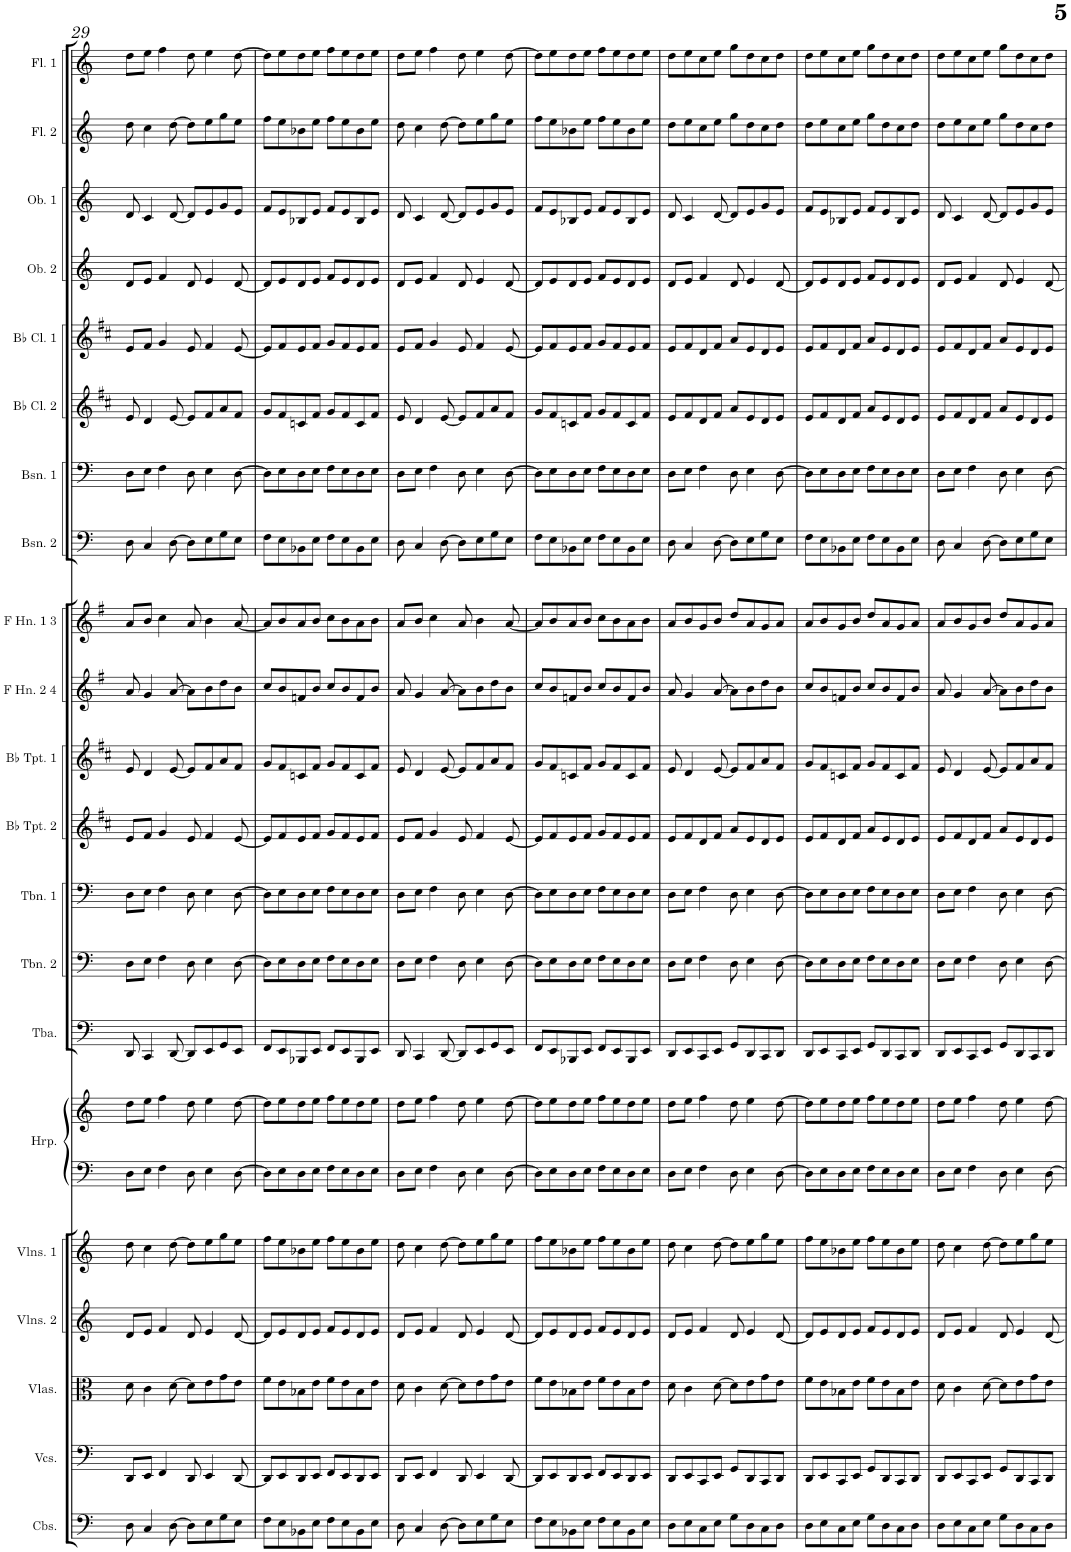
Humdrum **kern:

**kern	**kern	**kern	**kern	**kern	**kern	**kern	**kern	**kern	**kern	**kern	**kern	**kern	**kern	**kern	**kern	**kern	**kern	**kern	**kern	**kern	**kern
*part21	*part20	*part19	*part18	*part17	*part16	*part16	*part15	*part14	*part13	*part12	*part11	*part10	*part9	*part8	*part7	*part6	*part5	*part4	*part3	*part2	*part1
*staff22	*staff21	*staff20	*staff19	*staff18	*staff17	*staff16	*staff15	*staff14	*staff13	*staff12	*staff11	*staff10	*staff9	*staff8	*staff7	*staff6	*staff5	*staff4	*staff3	*staff2	*staff1
*I"Contrabasses	*I"Violoncellos	*I"Violas	*I"Violins 2	*I"Violins 1	*I"Harp	*	*I"Tuba	*I"Trombone 2	*I"Trombone 1	*I"Bb Trumpet 2	*I"Bb Trumpet 1	*I"F Horn 2 &amp; 4	*I"F Horn 1 &amp; 3	*I"Bassoon 2	*I"Bassoon 1	*I"Bb Clarinet 2	*I"Bb Clarinet 1	*I"Oboe 2	*I"Oboe 1	*I"Flute 2	*I"Flute 1
*I'Cbs.	*I'Vcs.	*I'Vlas.	*I'Vlns. 2	*I'Vlns. 1	*I'Hrp.	*	*I'Tba.	*I'Tbn. 2	*I'Tbn. 1	*I'Bb Tpt. 2	*I'Bb Tpt. 1	*I'F Hn. 2 4	*I'F Hn. 1 3	*I'Bsn. 2	*I'Bsn. 1	*I'Bb Cl. 2	*I'Bb Cl. 1	*I'Ob. 2	*I'Ob. 1	*I'Fl. 2	*I'Fl. 1
!!LO:PB:g=z
*clefF4	*clefF4	*clefC3	*clefG2	*clefG2	*clefF4	*clefG2	*clefF4	*clefF4	*clefF4	*clefG2	*clefG2	*clefG2	*clefG2	*clefF4	*clefF4	*clefG2	*clefG2	*clefG2	*clefG2	*clefG2	*clefG2
*Trd7c12	*	*	*	*	*	*	*	*	*	*Trd1c2	*Trd1c2	*Trd4c7	*Trd4c7	*	*	*Trd1c2	*Trd1c2	*	*	*	*
*k[]	*k[]	*k[]	*k[]	*k[]	*k[]	*k[]	*k[]	*k[]	*k[]	*k[f#c#]	*k[f#c#]	*k[f#]	*k[f#]	*k[]	*k[]	*k[f#c#]	*k[f#c#]	*k[]	*k[]	*k[]	*k[]
*M4/4	*M4/4	*M4/4	*M4/4	*M4/4	*M4/4	*M4/4	*M4/4	*M4/4	*M4/4	*M4/4	*M4/4	*M4/4	*M4/4	*M4/4	*M4/4	*M4/4	*M4/4	*M4/4	*M4/4	*M4/4	*M4/4
=29	=29	=29	=29	=29	=29	=29	=29	=29	=29	=29	=29	=29	=29	=29	=29	=29	=29	=29	=29	=29	=29
8D\	8DD/L	8d\	8d/L	8dd\	8D\L	8dd\L	8DD/	8D\L	8D\L	8e/L	8e/	8a/	8a/L	8D\	8D\L	8e/	8e/L	8d/L	8d/	8dd\	8dd\L
4C/	8EE/J	4c\	8e/J	4cc\	8E\J	8ee\J	4CC/	8E\J	8E\J	8f#/J	4d/	4g/	8b/J	4C/	8E\J	4d/	8f#/J	8e/J	4c/	4cc\	8ee\J
.	4FF/	.	4f/	.	4F\	4ff\	.	4F\	4F\	4g/	.	.	4cc\	.	4F\	.	4g/	4f/	.	.	4ff\
[8D\	.	[8d\	.	[8dd\	.	.	[8DD/	.	.	.	[8e/	[8a/	.	[8D\	.	[8e/	.	.	[8d/	[8dd\	.
8D\L]	8DD/	8d\L]	8d/	8dd\L]	8D\	8dd\	8DD/L]	8D\	8D\	8e/	8e/L]	8a\L]	8a/	8D\L]	8D\	8e/L]	8e/	8d/	8d/L]	8dd\L]	8dd\
8E\	4EE/	8e\	4e/	8ee\	4E\	4ee\	8EE/	4E\	4E\	4f#/	8f#/	8b\	4b\	8E\	4E\	8f#/	4f#/	4e/	8e/	8ee\	4ee\
8G\	.	8g\	.	8gg\	.	.	8GG/	.	.	.	8a/	8dd\	.	8G\	.	8a/	.	.	8g/	8gg\	.
8E\J	[8DD/	8e\J	[8d/	8ee\J	[8D\	[8dd\	8EE/J	[8D\	[8D\	[8e/	8f#/J	8b\J	[8a/	8E\J	[8D\	8f#/J	[8e/	[8d/	8e/J	8ee\J	[8dd\
=30	=30	=30	=30	=30	=30	=30	=30	=30	=30	=30	=30	=30	=30	=30	=30	=30	=30	=30	=30	=30	=30
8F\L	8DD/L]	8f\L	8d/L]	8ff\L	8D\L]	8dd\L]	8FF/L	8D\L]	8D\L]	8e/L]	8g/L	8cc/L	8a/L]	8F\L	8D\L]	8g/L	8e/L]	8d/L]	8f/L	8ff\L	8dd\L]
8E\	8EE/	8e\	8e/	8ee\	8E\	8ee\	8EE/	8E\	8E\	8f#/	8f#/	8b/	8b/	8E\	8E\	8f#/	8f#/	8e/	8e/	8ee\	8ee\
8BB-X\	8DD/	8B-X\	8d/	8b-X\	8D\	8dd\	8BBB-X/	8D\	8D\	8e/	8cn/	8fn/	8a/	8BB-X\	8D\	8cn/	8e/	8d/	8B-X/	8b-X\	8dd\
8E\J	8EE/J	8e\J	8e/J	8ee\J	8E\J	8ee\J	8EE/J	8E\J	8E\J	8f#/J	8f#/J	8b/J	8b/J	8E\J	8E\J	8f#/J	8f#/J	8e/J	8e/J	8ee\J	8ee\J
8F\L	8FF/L	8f\L	8f/L	8ff\L	8F\L	8ff\L	8FF/L	8F\L	8F\L	8g/L	8g/L	8cc/L	8cc\L	8F\L	8F\L	8g/L	8g/L	8f/L	8f/L	8ff\L	8ff\L
8E\	8EE/	8e\	8e/	8ee\	8E\	8ee\	8EE/	8E\	8E\	8f#/	8f#/	8b/	8b\	8E\	8E\	8f#/	8f#/	8e/	8e/	8ee\	8ee\
8BB-\	8DD/	8B-\	8d/	8b-\	8D\	8dd\	8BBB-/	8D\	8D\	8e/	8c/	8f/	8a\	8BB-\	8D\	8c/	8e/	8d/	8B-/	8b-\	8dd\
8E\J	8EE/J	8e\J	8e/J	8ee\J	8E\J	8ee\J	8EE/J	8E\J	8E\J	8f#/J	8f#/J	8b/J	8b\J	8E\J	8E\J	8f#/J	8f#/J	8e/J	8e/J	8ee\J	8ee\J
=31	=31	=31	=31	=31	=31	=31	=31	=31	=31	=31	=31	=31	=31	=31	=31	=31	=31	=31	=31	=31	=31
8D\	8DD/L	8d\	8d/L	8dd\	8D\L	8dd\L	8DD/	8D\L	8D\L	8e/L	8e/	8a/	8a/L	8D\	8D\L	8e/	8e/L	8d/L	8d/	8dd\	8dd\L
4C/	8EE/J	4c\	8e/J	4cc\	8E\J	8ee\J	4CC/	8E\J	8E\J	8f#/J	4d/	4g/	8b/J	4C/	8E\J	4d/	8f#/J	8e/J	4c/	4cc\	8ee\J
.	4FF/	.	4f/	.	4F\	4ff\	.	4F\	4F\	4g/	.	.	4cc\	.	4F\	.	4g/	4f/	.	.	4ff\
[8D\	.	[8d\	.	[8dd\	.	.	[8DD/	.	.	.	[8e/	[8a/	.	[8D\	.	[8e/	.	.	[8d/	[8dd\	.
8D\L]	8DD/	8d\L]	8d/	8dd\L]	8D\	8dd\	8DD/L]	8D\	8D\	8e/	8e/L]	8a\L]	8a/	8D\L]	8D\	8e/L]	8e/	8d/	8d/L]	8dd\L]	8dd\
8E\	4EE/	8e\	4e/	8ee\	4E\	4ee\	8EE/	4E\	4E\	4f#/	8f#/	8b\	4b\	8E\	4E\	8f#/	4f#/	4e/	8e/	8ee\	4ee\
8G\	.	8g\	.	8gg\	.	.	8GG/	.	.	.	8a/	8dd\	.	8G\	.	8a/	.	.	8g/	8gg\	.
8E\J	[8DD/	8e\J	[8d/	8ee\J	[8D\	[8dd\	8EE/J	[8D\	[8D\	[8e/	8f#/J	8b\J	[8a/	8E\J	[8D\	8f#/J	[8e/	[8d/	8e/J	8ee\J	[8dd\
=32	=32	=32	=32	=32	=32	=32	=32	=32	=32	=32	=32	=32	=32	=32	=32	=32	=32	=32	=32	=32	=32
8F\L	8DD/L]	8f\L	8d/L]	8ff\L	8D\L]	8dd\L]	8FF/L	8D\L]	8D\L]	8e/L]	8g/L	8cc/L	8a/L]	8F\L	8D\L]	8g/L	8e/L]	8d/L]	8f/L	8ff\L	8dd\L]
8E\	8EE/	8e\	8e/	8ee\	8E\	8ee\	8EE/	8E\	8E\	8f#/	8f#/	8b/	8b/	8E\	8E\	8f#/	8f#/	8e/	8e/	8ee\	8ee\
8BB-X\	8DD/	8B-X\	8d/	8b-X\	8D\	8dd\	8BBB-X/	8D\	8D\	8e/	8cn/	8fn/	8a/	8BB-X\	8D\	8cn/	8e/	8d/	8B-X/	8b-X\	8dd\
8E\J	8EE/J	8e\J	8e/J	8ee\J	8E\J	8ee\J	8EE/J	8E\J	8E\J	8f#/J	8f#/J	8b/J	8b/J	8E\J	8E\J	8f#/J	8f#/J	8e/J	8e/J	8ee\J	8ee\J
8F\L	8FF/L	8f\L	8f/L	8ff\L	8F\L	8ff\L	8FF/L	8F\L	8F\L	8g/L	8g/L	8cc/L	8cc\L	8F\L	8F\L	8g/L	8g/L	8f/L	8f/L	8ff\L	8ff\L
8E\	8EE/	8e\	8e/	8ee\	8E\	8ee\	8EE/	8E\	8E\	8f#/	8f#/	8b/	8b\	8E\	8E\	8f#/	8f#/	8e/	8e/	8ee\	8ee\
8BB-\	8DD/	8B-\	8d/	8b-\	8D\	8dd\	8BBB-/	8D\	8D\	8e/	8c/	8f/	8a\	8BB-\	8D\	8c/	8e/	8d/	8B-/	8b-\	8dd\
8E\J	8EE/J	8e\J	8e/J	8ee\J	8E\J	8ee\J	8EE/J	8E\J	8E\J	8f#/J	8f#/J	8b/J	8b\J	8E\J	8E\J	8f#/J	8f#/J	8e/J	8e/J	8ee\J	8ee\J
=33	=33	=33	=33	=33	=33	=33	=33	=33	=33	=33	=33	=33	=33	=33	=33	=33	=33	=33	=33	=33	=33
8D\L	8DD/L	8d\	8d/L	8dd\	8D\L	8dd\L	8DD/L	8D\L	8D\L	8e/L	8e/	8a/	8a/L	8D\	8D\L	8e/L	8e/L	8d/L	8d/	8dd\L	8dd\L
8E\	8EE/	4c\	8e/J	4cc\	8E\J	8ee\J	8EE/	8E\J	8E\J	8f#/	4d/	4g/	8b/	4C/	8E\J	8f#/	8f#/	8e/J	4c/	8ee\	8ee\
8C\	8CC/	.	4f/	.	4F\	4ff\	8CC/	4F\	4F\	8d/	.	.	8g/	.	4F\	8d/	8d/	4f/	.	8cc\	8cc\
8E\J	8EE/J	[8d\	.	[8dd\	.	.	8EE/J	.	.	8f#/J	[8e/	[8a/	8b/J	[8D\	.	8f#/J	8f#/J	.	[8d/	8ee\J	8ee\J
8G\L	8GG/L	8d\L]	8d/	8dd\L]	8D\	8dd\	8GG/L	8D\	8D\	8a/L	8e/L]	8a\L]	8dd/L	8D\L]	8D\	8a/L	8a/L	8d/	8d/L]	8gg\L	8gg\L
8D\	8DD/	8e\	4e/	8ee\	4E\	4ee\	8DD/	4E\	4E\	8e/	8f#/	8b\	8a/	8E\	4E\	8e/	8e/	4e/	8e/	8dd\	8dd\
8C\	8CC/	8g\	.	8gg\	.	.	8CC/	.	.	8d/	8a/	8dd\	8g/	8G\	.	8d/	8d/	.	8g/	8cc\	8cc\
8D\J	8DD/J	8e\J	[8d/	8ee\J	[8D\	[8dd\	8DD/J	[8D\	[8D\	8e/J	8f#/J	8b\J	8a/J	8E\J	[8D\	8e/J	8e/J	[8d/	8e/J	8dd\J	8dd\J
=34	=34	=34	=34	=34	=34	=34	=34	=34	=34	=34	=34	=34	=34	=34	=34	=34	=34	=34	=34	=34	=34
8D\L	8DD/L	8f\L	8d/L]	8ff\L	8D\L]	8dd\L]	8DD/L	8D\L]	8D\L]	8e/L	8g/L	8cc/L	8a/L	8F\L	8D\L]	8e/L	8e/L	8d/L]	8f/L	8dd\L	8dd\L
8E\	8EE/	8e\	8e/	8ee\	8E\	8ee\	8EE/	8E\	8E\	8f#/	8f#/	8b/	8b/	8E\	8E\	8f#/	8f#/	8e/	8e/	8ee\	8ee\
8C\	8CC/	8B-X\	8d/	8b-X\	8D\	8dd\	8CC/	8D\	8D\	8d/	8cn/	8fn/	8g/	8BB-X\	8D\	8d/	8d/	8d/	8B-X/	8cc\	8cc\
8E\J	8EE/J	8e\J	8e/J	8ee\J	8E\J	8ee\J	8EE/J	8E\J	8E\J	8f#/J	8f#/J	8b/J	8b/J	8E\J	8E\J	8f#/J	8f#/J	8e/J	8e/J	8ee\J	8ee\J
8G\L	8GG/L	8f\L	8f/L	8ff\L	8F\L	8ff\L	8GG/L	8F\L	8F\L	8a/L	8g/L	8cc/L	8dd/L	8F\L	8F\L	8a/L	8a/L	8f/L	8f/L	8gg\L	8gg\L
8D\	8DD/	8e\	8e/	8ee\	8E\	8ee\	8DD/	8E\	8E\	8e/	8f#/	8b/	8a/	8E\	8E\	8e/	8e/	8e/	8e/	8dd\	8dd\
8C\	8CC/	8B-\	8d/	8b-\	8D\	8dd\	8CC/	8D\	8D\	8d/	8c/	8f/	8g/	8BB-\	8D\	8d/	8d/	8d/	8B-/	8cc\	8cc\
8D\J	8DD/J	8e\J	8e/J	8ee\J	8E\J	8ee\J	8DD/J	8E\J	8E\J	8e/J	8f#/J	8b/J	8a/J	8E\J	8E\J	8e/J	8e/J	8e/J	8e/J	8dd\J	8dd\J
=35	=35	=35	=35	=35	=35	=35	=35	=35	=35	=35	=35	=35	=35	=35	=35	=35	=35	=35	=35	=35	=35
8D\L	8DD/L	8d\	8d/L	8dd\	8D\L	8dd\L	8DD/L	8D\L	8D\L	8e/L	8e/	8a/	8a/L	8D\	8D\L	8e/L	8e/L	8d/L	8d/	8dd\L	8dd\L
8E\	8EE/	4c\	8e/J	4cc\	8E\J	8ee\J	8EE/	8E\J	8E\J	8f#/	4d/	4g/	8b/	4C/	8E\J	8f#/	8f#/	8e/J	4c/	8ee\	8ee\
8C\	8CC/	.	4f/	.	4F\	4ff\	8CC/	4F\	4F\	8d/	.	.	8g/	.	4F\	8d/	8d/	4f/	.	8cc\	8cc\
8E\J	8EE/J	[8d\	.	[8dd\	.	.	8EE/J	.	.	8f#/J	[8e/	[8a/	8b/J	[8D\	.	8f#/J	8f#/J	.	[8d/	8ee\J	8ee\J
8G\L	8GG/L	8d\L]	8d/	8dd\L]	8D\	8dd\	8GG/L	8D\	8D\	8a/L	8e/L]	8a\L]	8dd/L	8D\L]	8D\	8a/L	8a/L	8d/	8d/L]	8gg\L	8gg\L
8D\	8DD/	8e\	4e/	8ee\	4E\	4ee\	8DD/	4E\	4E\	8e/	8f#/	8b\	8a/	8E\	4E\	8e/	8e/	4e/	8e/	8dd\	8dd\
8C\	8CC/	8g\	.	8gg\	.	.	8CC/	.	.	8d/	8a/	8dd\	8g/	8G\	.	8d/	8d/	.	8g/	8cc\	8cc\
8D\J	8DD/J	8e\J	[8d/	8ee\J	[8D\	[8dd\	8DD/J	[8D\	[8D\	8e/J	8f#/J	8b\J	8a/J	8E\J	[8D\	8e/J	8e/J	[8d/	8e/J	8dd\J	8dd\J
=	=	=	=	=	=	=	=	=	=	=	=	=	=	=	=	=	=	=	=	=	=
*-	*-	*-	*-	*-	*-	*-	*-	*-	*-	*-	*-	*-	*-	*-	*-	*-	*-	*-	*-	*-	*-
